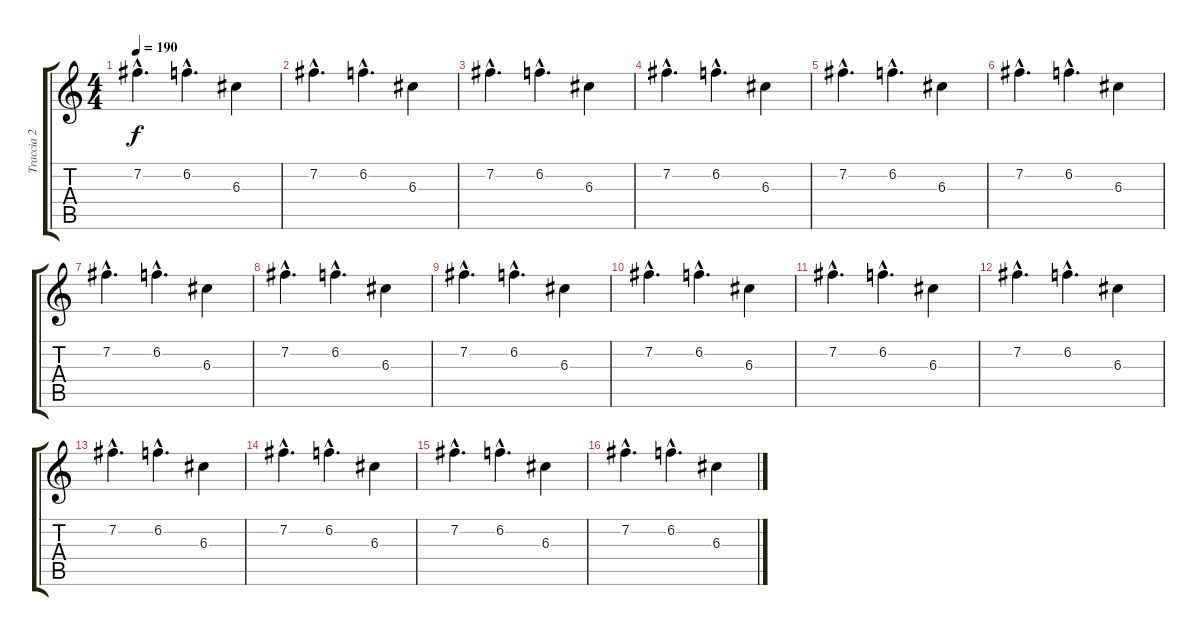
\track ("Traccia 2" "Traccia 2") {instrument distortionguitar}
\staff {score tabs}
\tuning (E4 B3 G3 D3 A2 E2) {hide}
\ts (4 4)
\tempo 190
\clef g2
\ks c
7.2{hac}.4{d dy f} 6.2{hac}.4{d} 6.3.4 |
7.2{hac}.4{d} 6.2{hac}.4{d} 6.3.4 |
7.2{hac}.4{d} 6.2{hac}.4{d} 6.3.4 |
7.2{hac}.4{d} 6.2{hac}.4{d} 6.3.4 |
7.2{hac}.4{d} 6.2{hac}.4{d} 6.3.4 |
7.2{hac}.4{d} 6.2{hac}.4{d} 6.3.4 |
7.2{hac}.4{d} 6.2{hac}.4{d} 6.3.4 |
7.2{hac}.4{d} 6.2{hac}.4{d} 6.3.4 |
7.2{hac}.4{d} 6.2{hac}.4{d} 6.3.4 |
7.2{hac}.4{d} 6.2{hac}.4{d} 6.3.4 |
7.2{hac}.4{d} 6.2{hac}.4{d} 6.3.4 |
7.2{hac}.4{d} 6.2{hac}.4{d} 6.3.4 |
7.2{hac}.4{d} 6.2{hac}.4{d} 6.3.4 |
7.2{hac}.4{d} 6.2{hac}.4{d} 6.3.4 |
7.2{hac}.4{d} 6.2{hac}.4{d} 6.3.4 |
7.2{hac}.4{d} 6.2{hac}.4{d} 6.3.4
